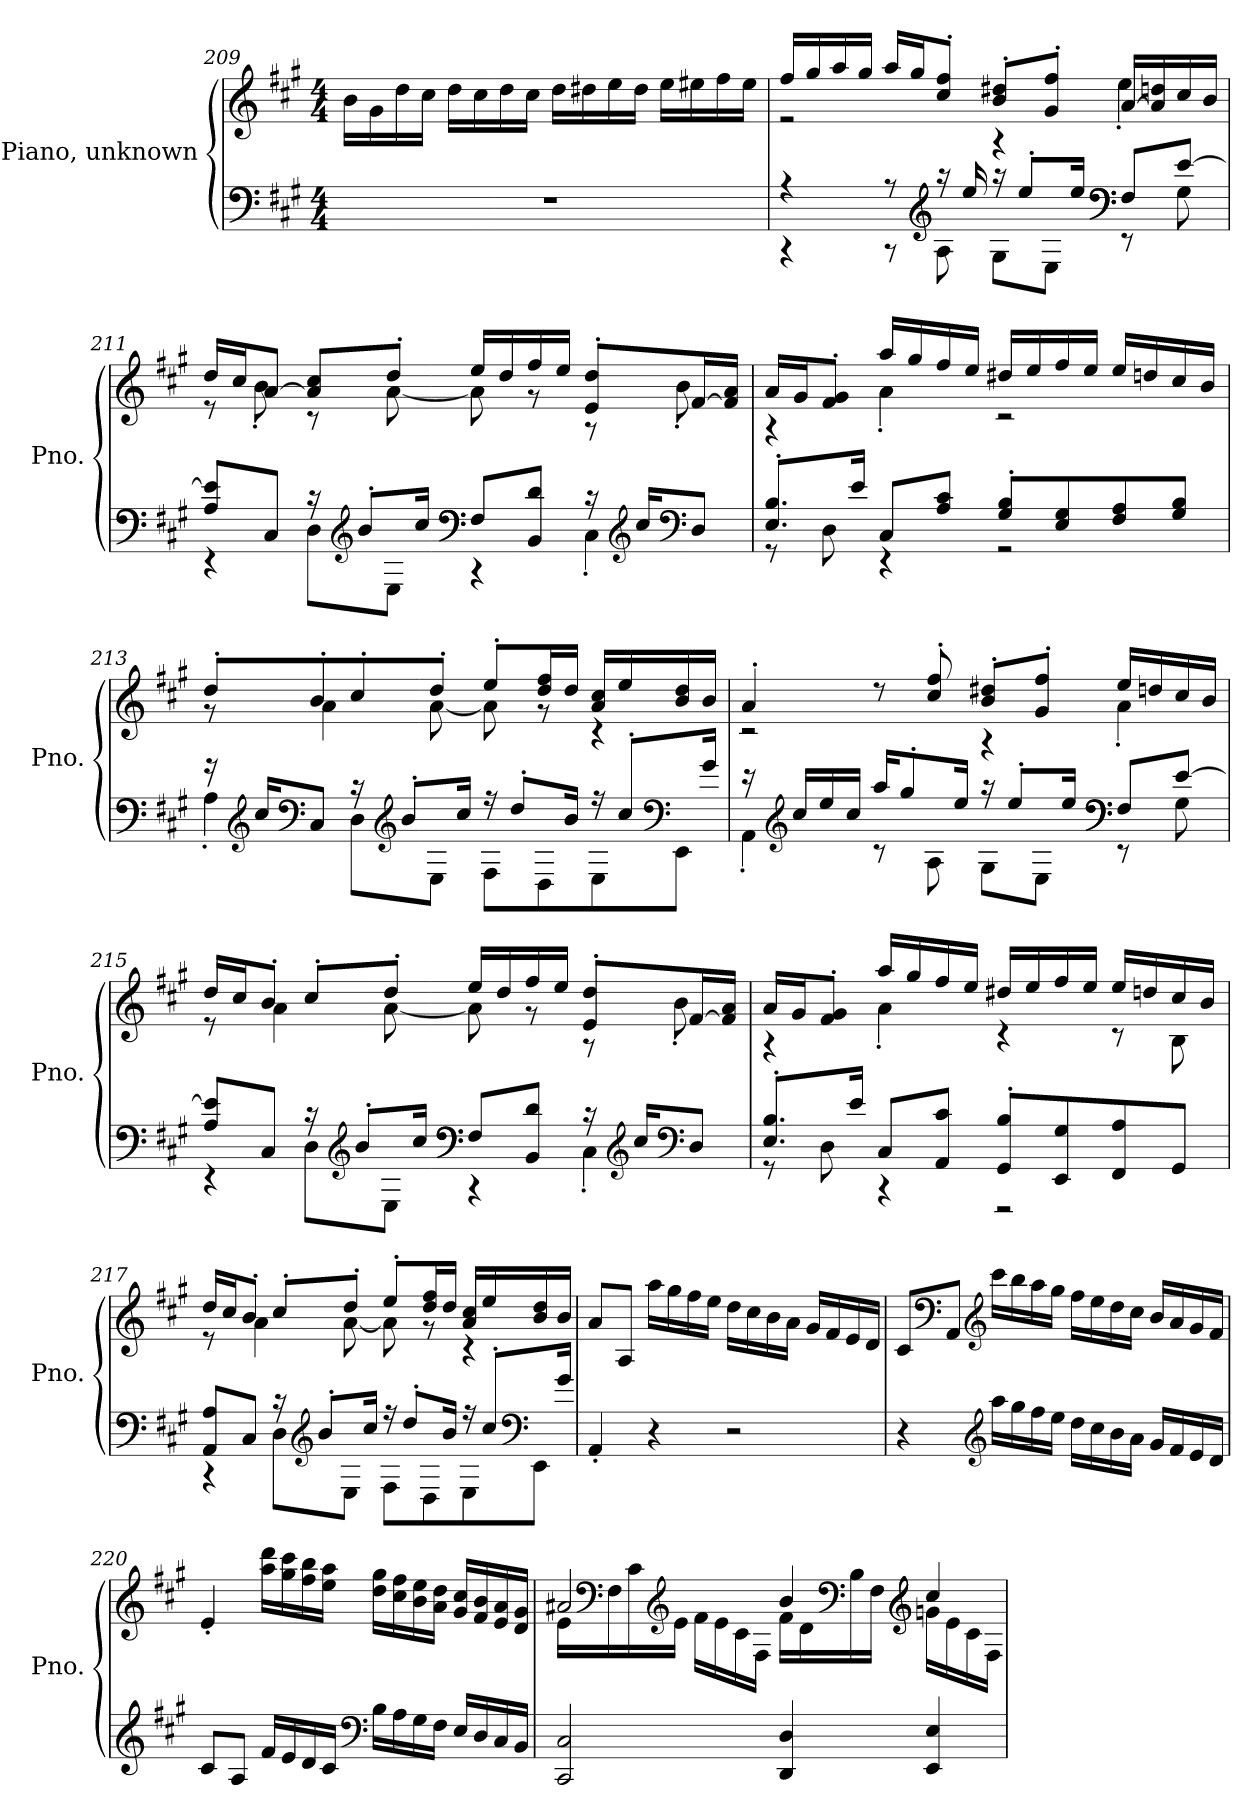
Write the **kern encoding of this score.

**kern	**kern
*part1	*part1
*staff2	*staff1
*I"Piano, unknown	*
*I'Pno.	*
!!LO:LB:g=z
*clefF4	*clefG2
*k[f#c#g#]	*k[f#c#g#]
*M4/4	*M4/4
=209	=209
1r	16b\LL
.	16g#\
.	16dd\
.	16cc#\JJ
.	16dd\LL
.	16cc#\
.	16dd\
.	16cc#\JJ
.	16dd\LL
.	16dd#X\
.	16ee\
.	16dd#\JJ
.	16ee\LL
.	16ee#X\
.	16ff#\
.	16ee#\JJ
=210	=210
*^	*^
4r	4r	16ff#/LL	2r
.	.	16gg#/	.
.	.	16aa/	.
.	.	16gg#/JJ	.
8r	8r	16aa/LL	.
.	.	16gg#/J	.
*clefG2	*	*	*
16r	8A\	8cc#/' 8ff#/'J	.
16ee/	.	.	.
16r	8G#\L	8b/' 8dd#X/'L	4r
8ee'/L	.	.	.
.	8E\J	8g#/' 8ff#/'J	.
16ee/Jk	.	.	.
*clefF4	*	*	*
8F#/L	8r	[16a/LL	4ee'\
.	.	16a/] 16ddn/	.
[8e/J	8G#\	16cc#/	.
.	.	16b/JJ	.
!!LO:PB:g=z	!!
=211	=211	=211	=211
8A/ 8e/]L	4r	16dd/LL	8r
.	.	16cc#/J	.
8C#/J	.	[8a/J	8b'\
16r	8D\L	8a/] 8cc#/L	8r
*clefG2	*	*	*
8b'/L	.	.	.
.	8E\J	8dd'/J	[8a\
16cc#/Jk	.	.	.
*clefF4	*	*	*
8F#/L	4r	16ee/LL	8a\]
.	.	16dd/	.
8BB/ 8d/J	.	16ff#/	8r
.	.	16ee/JJ	.
16r	4C#'\	8e/' 8dd/'L	8r
*clefG2	*	*	*
16cc#/KL	.	.	.
*clefF4	*	*	*
8D/J	.	[16f#/L	8b'\
.	.	16f#/] 16a/JJ	.
=212	=212	=212	=212
8.E/' 8.B/'L	8r	16a/LL	4r
.	.	16g#/J	.
.	8D\	8f#/' 8g#/'J	.
16e/Jk	.	.	.
8C#/L	4r	16aa/LL	4a'\
.	.	16gg#/	.
8A/ 8c#/J	.	16ff#/	.
.	.	16ee/JJ	.
8G#/' 8B/'L	2r	16dd#X/LL	2r
.	.	16ee/	.
8E/ 8G#/	.	16ff#/	.
.	.	16ee/JJ	.
8F#/ 8A/	.	16ee/LL	.
.	.	16ddn/	.
8G#/ 8B/J	.	16cc#/	.
.	.	16b/JJ	.
!!LO:LB:g=z	!!
=213	=213	=213	=213
16r	4A'\	8dd'/L	8r
*clefG2	*	*	*
16cc#/KL	.	.	.
*clefF4	*	*	*
8C#/J	.	8b'/	4a\
16r	8D\L	8cc#'/	.
*clefG2	*	*	*
8b'/L	.	.	.
.	8E\J	8dd'/J	[8a\
16cc#/Jk	.	.	.
16r	8F#\L	8ee'/L	8a\]
8dd'/L	.	.	.
.	8D\	16dd/ 16ff#/L	8r
16b/Jk	.	16dd/JJ	.
16r	8E\	16a/ 16cc#/LL	4r
8cc#'/L	.	16ee/	.
*clefF4	*	*	*
.	8EE\J	16b/ 16dd/	.
16g#/Jk	.	16b/JJ	.
=214	=214	=214	=214
16r	4AA'\	4a'/	2r
*clefG2	*	*	*
16cc#/LL	.	.	.
16ee/	.	.	.
16cc#/JJ	.	.	.
16aa/KL	8r	8r	.
8gg#'/	.	.	.
.	8A\	8cc#/' 8ff#/'	.
16ee/Jk	.	.	.
16r	8G#\L	8b/' 8dd#X/'L	4r
8ee'/L	.	.	.
.	8E\J	8g#/' 8ff#/'J	.
16ee/Jk	.	.	.
*clefF4	*	*	*
8F#/L	8r	16ee/LL	4a'\
.	.	16ddn/	.
[8e/J	8G#\	16cc#/	.
.	.	16b/JJ	.
!!LO:LB:g=z	!!
=215	=215	=215	=215
8A/ 8e/]L	4r	16dd/LL	8r
.	.	16cc#/J	.
8C#/J	.	8b'/J	4a\
16r	8D\L	8cc#'/L	.
*clefG2	*	*	*
8b'/L	.	.	.
.	8E\J	8dd'/J	[8a\
16cc#/Jk	.	.	.
*clefF4	*	*	*
8F#/L	4r	16ee/LL	8a\]
.	.	16dd/	.
8BB/ 8d/J	.	16ff#/	8r
.	.	16ee/JJ	.
16r	4C#'\	8e/' 8dd/'L	8r
*clefG2	*	*	*
16cc#/KL	.	.	.
*clefF4	*	*	*
8D/J	.	[16f#/L	8b'\
.	.	16f#/] 16a/JJ	.
=216	=216	=216	=216
8.E/' 8.B/'L	8r	16a/LL	4r
.	.	16g#/J	.
.	8D\	8f#/' 8g#/'J	.
16e/Jk	.	.	.
8C#/L	4r	16aa/LL	4a'\
.	.	16gg#/	.
8AA/ 8c#/J	.	16ff#/	.
.	.	16ee/JJ	.
8GG#/' 8B/'L	2r	16dd#X/LL	4r
.	.	16ee/	.
8EE/ 8G#/	.	16ff#/	.
.	.	16ee/JJ	.
8FF#/ 8A/	.	16ee/LL	8r
.	.	16ddn/	.
8GG#/J	.	16cc#/	8B\
.	.	16b/JJ	.
!!LO:LB:g=z	!!
=217	=217	=217	=217
8AA/ 8A/L	4r	16dd/LL	8r
.	.	16cc#/J	.
8C#/J	.	8b'/J	4a\
16r	8D\L	8cc#'/L	.
*clefG2	*	*	*
8b'/L	.	.	.
.	8E\J	8dd'/J	[8a\
16cc#/Jk	.	.	.
16r	8F#\L	8ee'/L	8a\]
8dd'/L	.	.	.
.	8D\	16dd/ 16ff#/L	8r
16b/Jk	.	16dd/JJ	.
16r	8E\	16a/ 16cc#/LL	4r
8cc#'/L	.	16ee/	.
*clefF4	*	*	*
.	8EE\J	16b/ 16dd/	.
16g#/Jk	.	16b/JJ	.
*v	*v	*	*
*	*v	*v
=218	=218
4AA'/	8a/L
.	8A/J
4r	16aa\LL
.	16gg#\
.	16ff#\
.	16ee\JJ
2r	16dd\LL
.	16cc#\
.	16b\
.	16a\JJ
.	16g#/LL
.	16f#/
.	16e/
.	16d/JJ
!!LO:LB:g=z
=219	=219
4r	8c#/L
*	*clefF4
.	8AA/J
*clefG2	*clefG2
16aa\LL	16ccc#\LL
16gg#\	16bb\
16ff#\	16aa\
16ee\JJ	16gg#\JJ
16dd\LL	16ff#\LL
16cc#\	16ee\
16b\	16dd\
16a\JJ	16cc#\JJ
16g#/LL	16b/LL
16f#/	16a/
16e/	16g#/
16d/JJ	16f#/JJ
=220	=220
8c#/L	4e'/
8A/J	.
16f#/LL	16aa\ 16ddd\LL
16e/	16gg#\ 16ccc#\
16d/	16ff#\ 16bb\
16c#/JJ	16ee\ 16aa\JJ
*clefF4	*
16B\LL	16dd\ 16gg#\LL
16A\	16cc#\ 16ff#\
16G#\	16b\ 16ee\
16F#\JJ	16a\ 16dd\JJ
16E/LL	16g#/ 16cc#/LL
16D/	16f#/ 16b/
16C#/	16e/ 16a/
16BB/JJ	16d/ 16g#/JJ
!!LO:LB:g=z
=221	=221
*	*^
2CC#/ 2C#/	2a#X/	16e\LL
*	*clefF4	*
.	.	16F#\
.	.	16c#\
*	*clefG2	*
.	.	16e\JJ
.	.	16f#\LL
.	.	16e\
.	.	16c#\
.	.	16F#\JJ
4DD/ 4D/	4b/	16f#\LL
.	.	16d\
*	*clefF4	*
.	.	16B\
.	.	16F#\JJ
*	*clefG2	*
4EE/ 4E/	4cc#/	16gn\LL
.	.	16e\
.	.	16c#\
.	.	16F#\JJ
*	*v	*v
=	=
*-	*-
